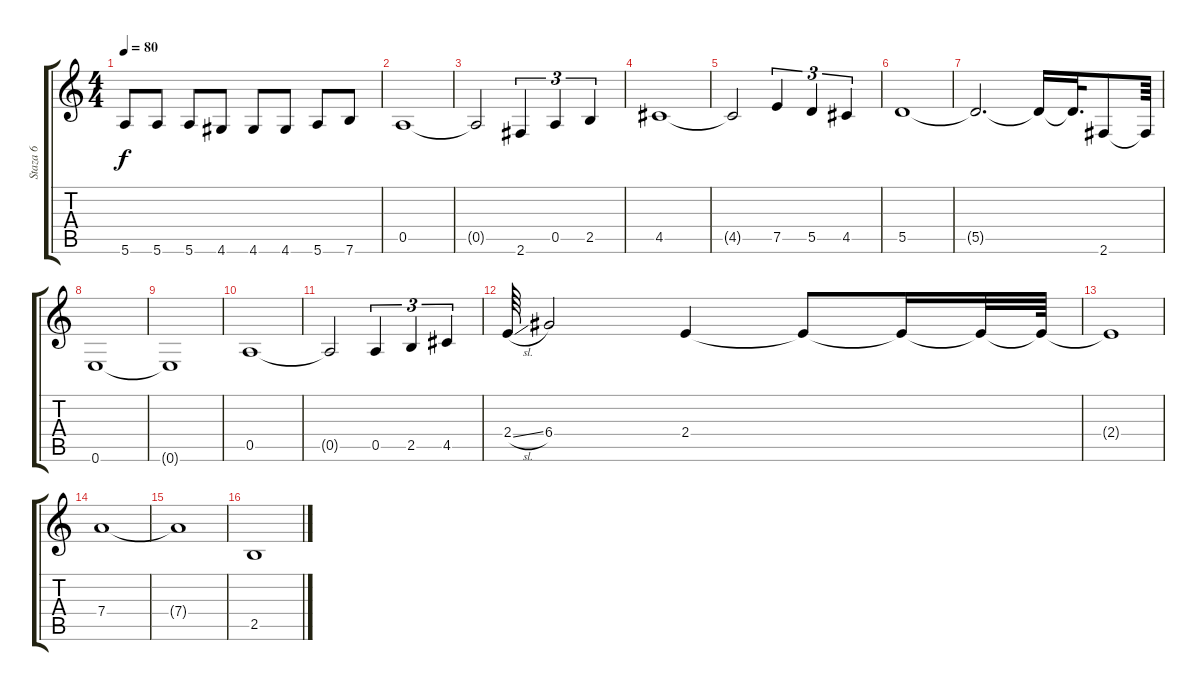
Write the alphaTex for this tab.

\track ("Staza 6" "Staza 6") {instrument electricbassfinger}
\staff {score tabs}
\tuning (E4 B3 G3 D3 A2 E2) {hide}
\ts (4 4)
\tempo 80
\clef g2
\ks c
5.6.8{dy f} 5.6.8 5.6.8 4.6.8 4.6.8 4.6.8 5.6.8 7.6.8 |
0.5.1 |
0.5{t}.2 2.6.4{tu (3 2)} 0.5.4{tu (3 2)} 2.5.4{tu (3 2)} |
4.5.1 |
4.5{t}.2 7.5.4{tu (3 2)} 5.5.4{tu (3 2)} 4.5.4{tu (3 2)} |
5.5.1 |
5.5{t}.2{d} 5.5{t}.16 5.5{t}.32{d} 2.6.8 2.6{t}.64 |
0.6.1 |
0.6{t}.1 |
0.5.1 |
0.5{t}.2 0.5.4{tu (3 2)} 2.5.4{tu (3 2)} 4.5.4{tu (3 2)} |
2.4{sl}.64 6.4.2 2.4.4 2.4{t}.8 2.4{t}.16 2.4{t}.32 2.4{t}.64 |
2.4{t}.1 |
7.4.1 |
7.4{t}.1 |
2.5.1
